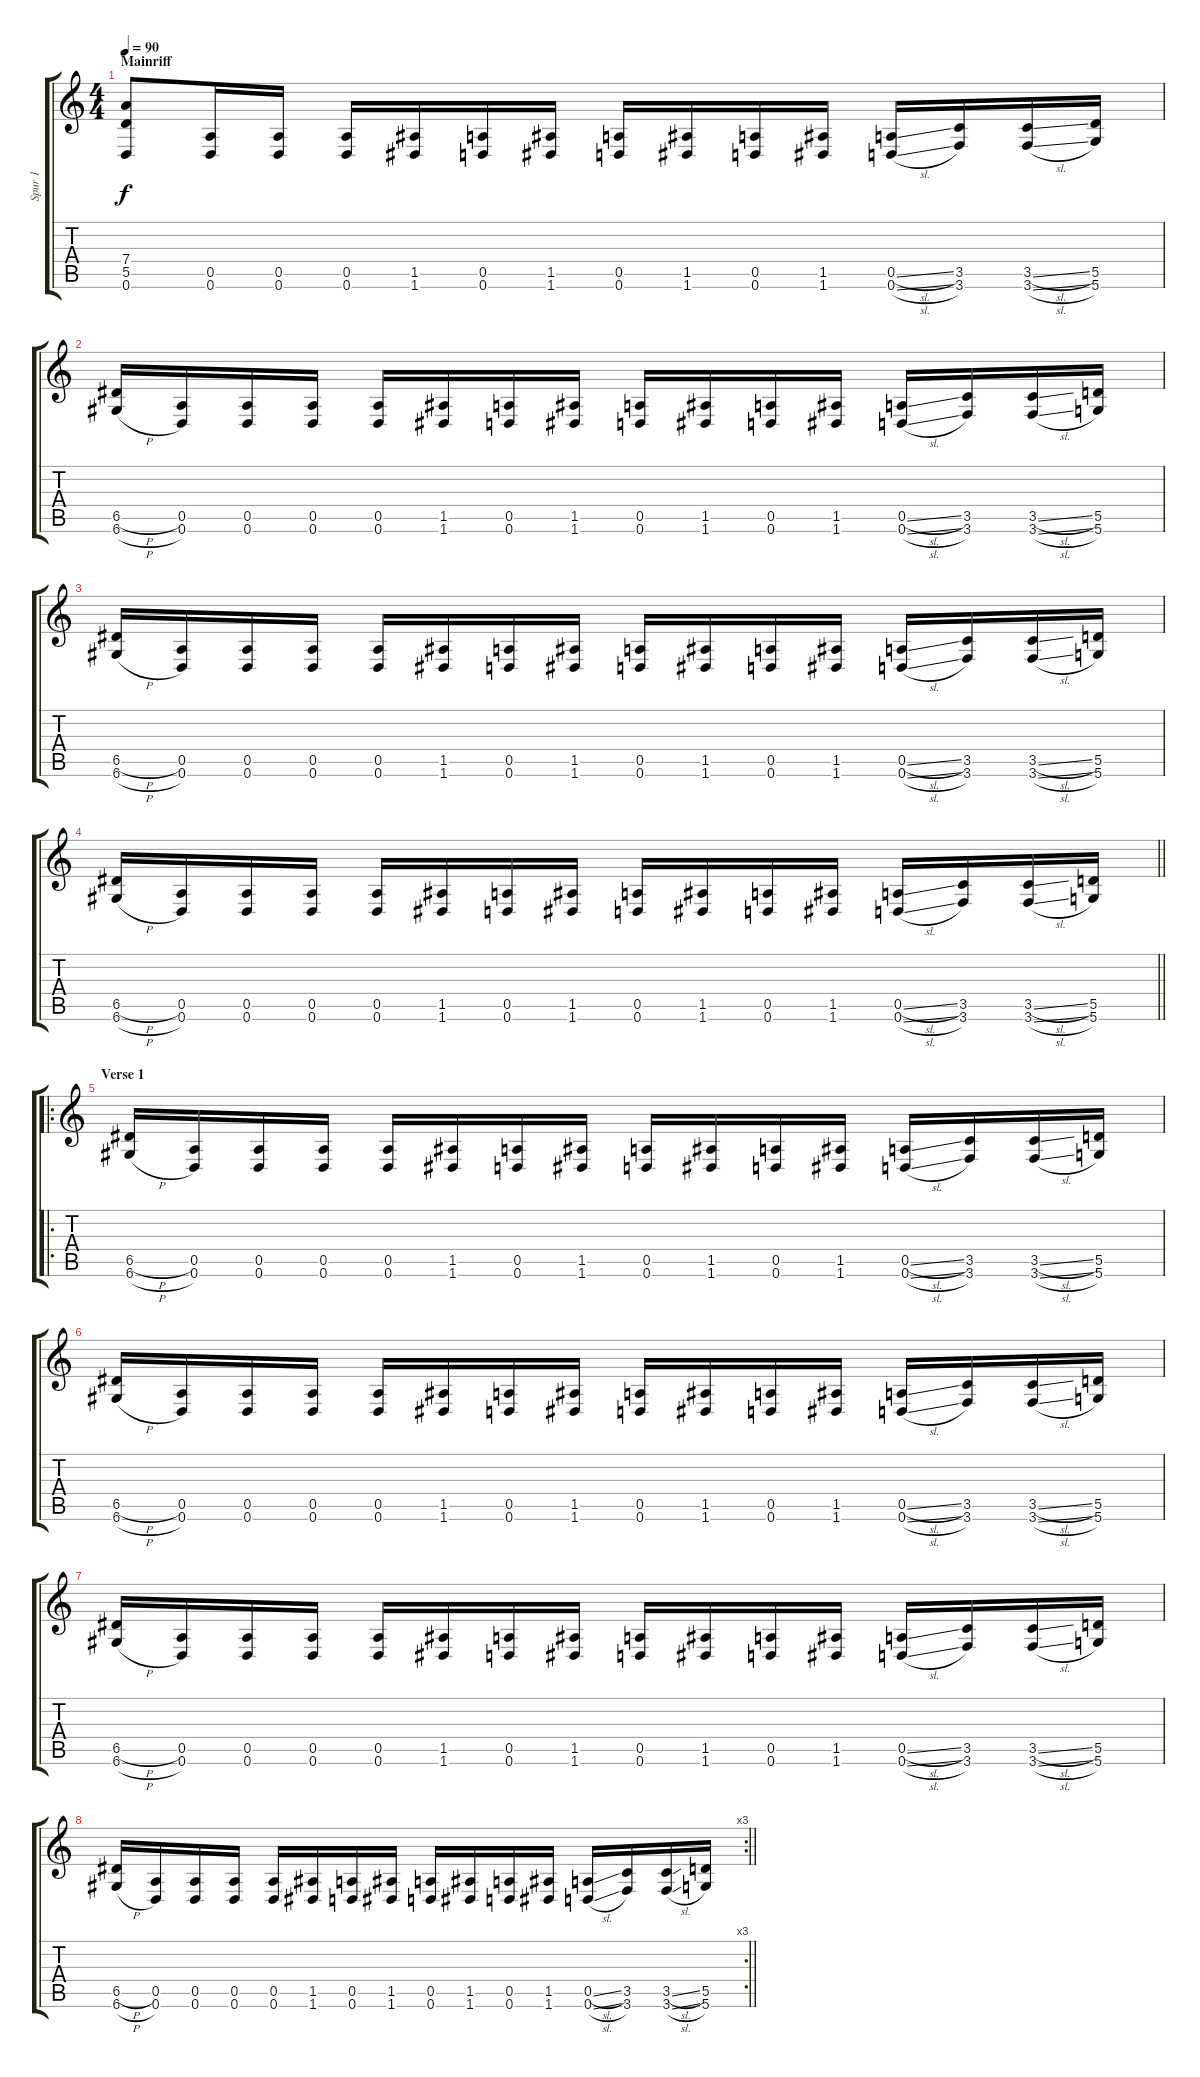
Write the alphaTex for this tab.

\track ("Spur 1" "Spur 1") {instrument distortionguitar}
\staff {score tabs}
\tuning (E4 B3 G3 D3 A2 D2) {hide}
\ts (4 4)
\section ("" "Mainriff")
\tempo 90
\clef g2
\ks c
(7.4 5.5 0.6).8{dy f} (0.5 0.6).16 (0.5 0.6).16 (0.5 0.6).16 (1.5 1.6).16 (0.5 0.6).16 (1.5 1.6).16 (0.5 0.6).16 (1.5 1.6).16 (0.5 0.6).16 (1.5 1.6).16 (0.5{sl} 0.6{sl}).16 (3.5 3.6).16 (3.5{sl} 3.6{sl}).16 (5.5 5.6).16 |
(6.5{h} 6.6{h}).16 (0.5 0.6).16 (0.5 0.6).16 (0.5 0.6).16 (0.5 0.6).16 (1.5 1.6).16 (0.5 0.6).16 (1.5 1.6).16 (0.5 0.6).16 (1.5 1.6).16 (0.5 0.6).16 (1.5 1.6).16 (0.5{sl} 0.6{sl}).16 (3.5 3.6).16 (3.5{sl} 3.6{sl}).16 (5.5 5.6).16 |
(6.5{h} 6.6{h}).16 (0.5 0.6).16 (0.5 0.6).16 (0.5 0.6).16 (0.5 0.6).16 (1.5 1.6).16 (0.5 0.6).16 (1.5 1.6).16 (0.5 0.6).16 (1.5 1.6).16 (0.5 0.6).16 (1.5 1.6).16 (0.5{sl} 0.6{sl}).16 (3.5 3.6).16 (3.5{sl} 3.6{sl}).16 (5.5 5.6).16 |
\barLineRight lightlight
(6.5{h} 6.6{h}).16 (0.5 0.6).16 (0.5 0.6).16 (0.5 0.6).16 (0.5 0.6).16 (1.5 1.6).16 (0.5 0.6).16 (1.5 1.6).16 (0.5 0.6).16 (1.5 1.6).16 (0.5 0.6).16 (1.5 1.6).16 (0.5{sl} 0.6{sl}).16 (3.5 3.6).16 (3.5{sl} 3.6{sl}).16 (5.5 5.6).16 |
\ro
\section ("" "Verse 1")
(6.5{h} 6.6{h}).16 (0.5 0.6).16 (0.5 0.6).16 (0.5 0.6).16 (0.5 0.6).16 (1.5 1.6).16 (0.5 0.6).16 (1.5 1.6).16 (0.5 0.6).16 (1.5 1.6).16 (0.5 0.6).16 (1.5 1.6).16 (0.5{sl} 0.6{sl}).16 (3.5 3.6).16 (3.5{sl} 3.6{sl}).16 (5.5 5.6).16 |
(6.5{h} 6.6{h}).16 (0.5 0.6).16 (0.5 0.6).16 (0.5 0.6).16 (0.5 0.6).16 (1.5 1.6).16 (0.5 0.6).16 (1.5 1.6).16 (0.5 0.6).16 (1.5 1.6).16 (0.5 0.6).16 (1.5 1.6).16 (0.5{sl} 0.6{sl}).16 (3.5 3.6).16 (3.5{sl} 3.6{sl}).16 (5.5 5.6).16 |
(6.5{h} 6.6{h}).16 (0.5 0.6).16 (0.5 0.6).16 (0.5 0.6).16 (0.5 0.6).16 (1.5 1.6).16 (0.5 0.6).16 (1.5 1.6).16 (0.5 0.6).16 (1.5 1.6).16 (0.5 0.6).16 (1.5 1.6).16 (0.5{sl} 0.6{sl}).16 (3.5 3.6).16 (3.5{sl} 3.6{sl}).16 (5.5 5.6).16 |
\rc 3
\barLineRight lightlight
(6.5{h} 6.6{h}).16 (0.5 0.6).16 (0.5 0.6).16 (0.5 0.6).16 (0.5 0.6).16 (1.5 1.6).16 (0.5 0.6).16 (1.5 1.6).16 (0.5 0.6).16 (1.5 1.6).16 (0.5 0.6).16 (1.5 1.6).16 (0.5{sl} 0.6{sl}).16 (3.5 3.6).16 (3.5{sl} 3.6{sl}).16 (5.5 5.6).16
